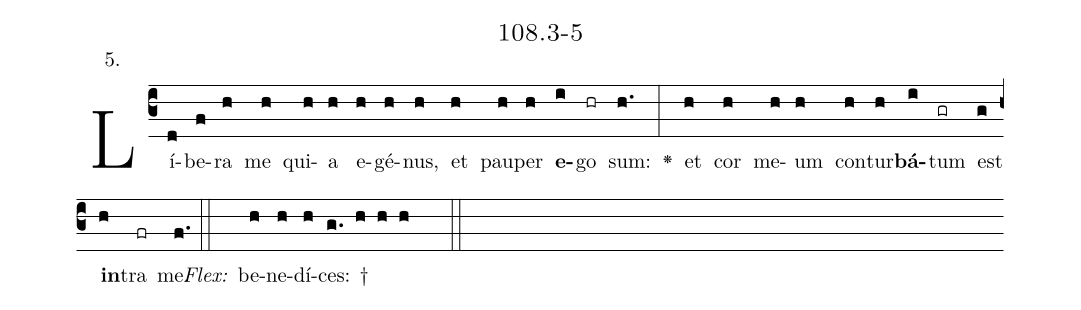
name: 108.3-5;
annotation: 5.;
%%
(c3)Lí(d)be(f)ra(h) me(h) qui(h)a(h) e(h)gé(h)nus,(h) et(h) pau(h)per(h) <b>e</b>(i)go(hr) sum:(h.) <v>\greheightstar</v>(:) et(h) cor(h) me(h)um(h) con(h)tur(h)<b>bá</b>(i)tum(gr) est(g) <b>in</b>(h)tra(fr) me.(f.) (::)
<i>Flex:</i>()  be(h)ne(h)dí(h)ces: †(g. h h h  ::)

%E(h) u(h) o(i) u(g) a(h) e.(f.) (::)
